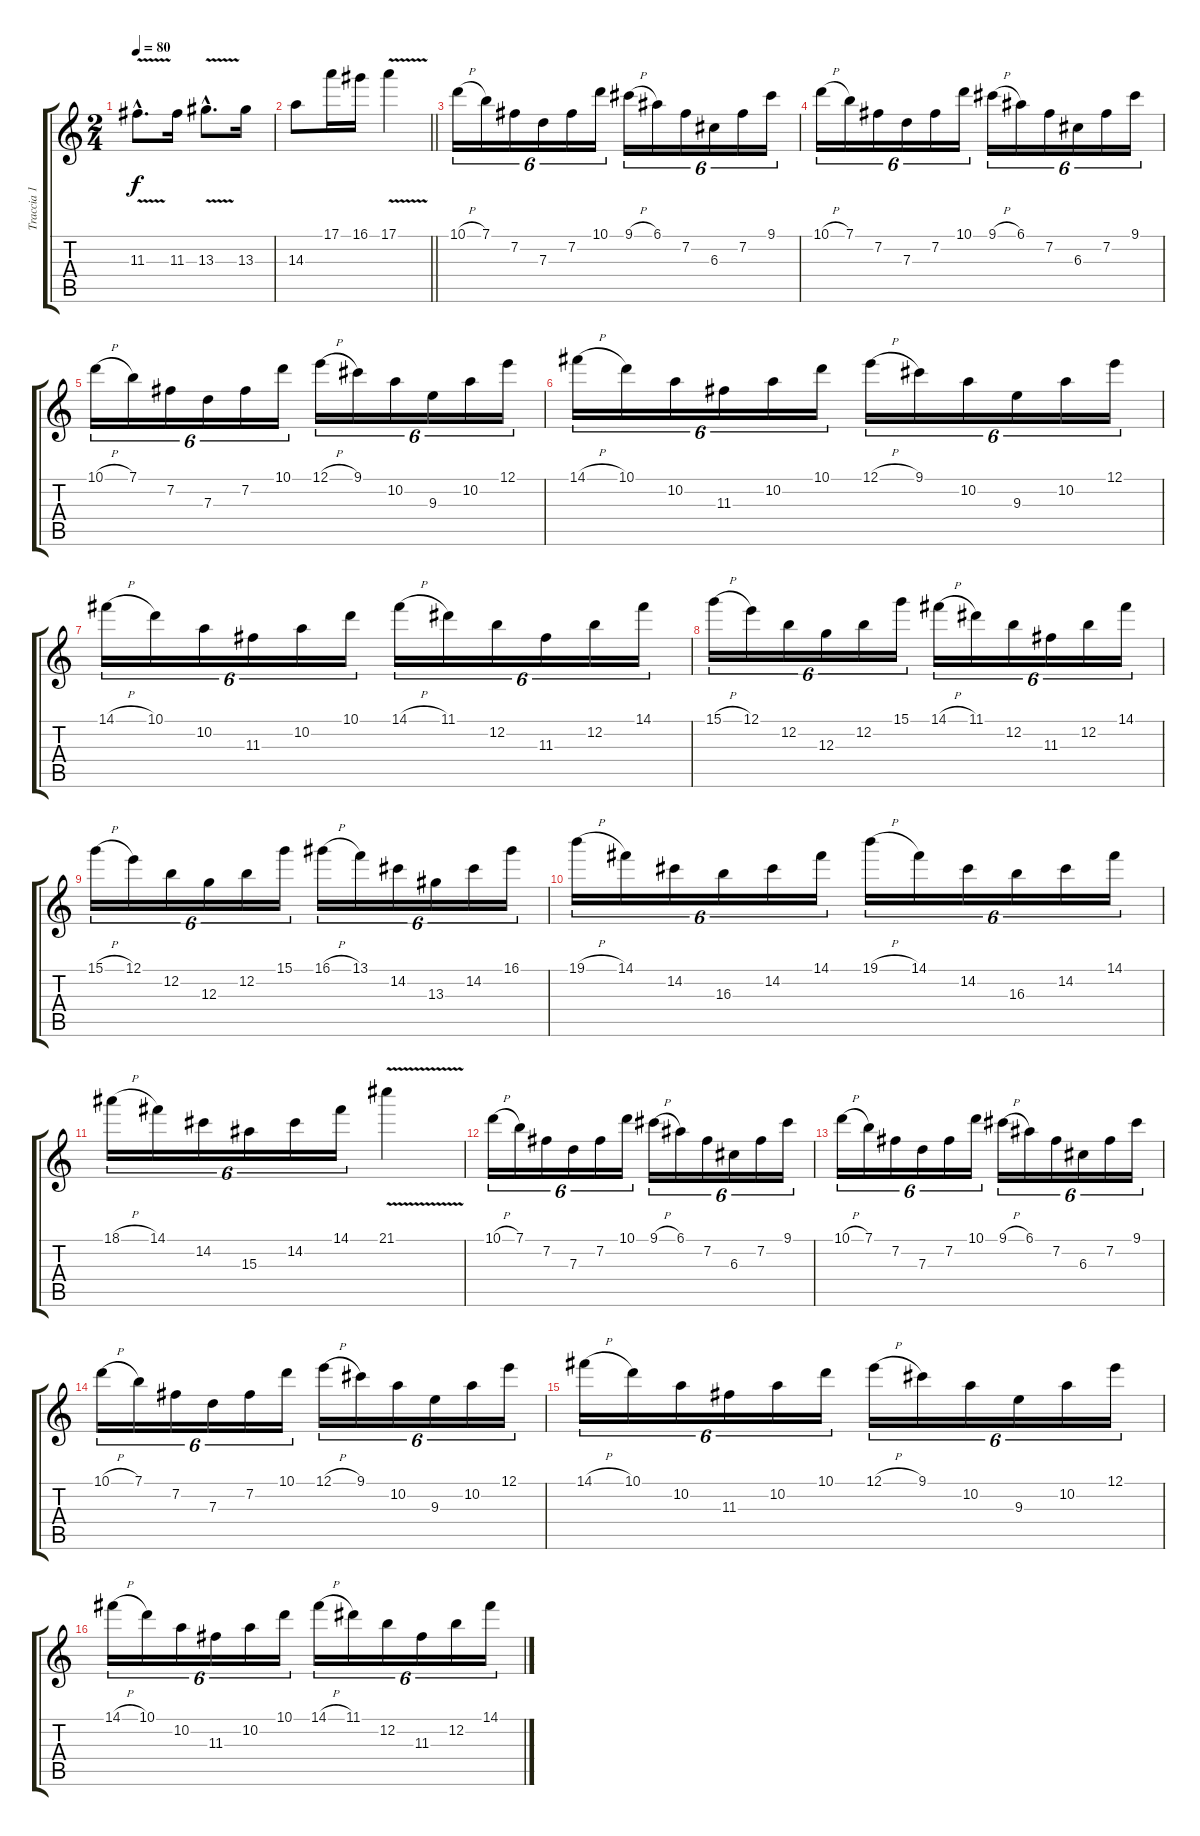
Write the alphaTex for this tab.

\track ("Traccia 1" "Traccia 1") {instrument overdrivenguitar}
\staff {score tabs}
\tuning (E4 B3 G3 D3 A2 E2) {hide}
\ts (2 4)
\tempo 80
\clef g2
\ks c
11.3{v hac}.8{d dy f} 11.3.16 13.3{v hac}.8{d} 13.3.16 |
\barLineRight lightlight
14.3.8 17.1.16 16.1.16 17.1{v}.4 |
10.1{h}.16{tu (6 4)} 7.1.16{tu (6 4)} 7.2.16{tu (6 4)} 7.3.16{tu (6 4)} 7.2.16{tu (6 4)} 10.1.16{tu (6 4)} 9.1{h}.16{tu (6 4)} 6.1.16{tu (6 4)} 7.2.16{tu (6 4)} 6.3.16{tu (6 4)} 7.2.16{tu (6 4)} 9.1.16{tu (6 4)} |
10.1{h}.16{tu (6 4)} 7.1.16{tu (6 4)} 7.2.16{tu (6 4)} 7.3.16{tu (6 4)} 7.2.16{tu (6 4)} 10.1.16{tu (6 4)} 9.1{h}.16{tu (6 4)} 6.1.16{tu (6 4)} 7.2.16{tu (6 4)} 6.3.16{tu (6 4)} 7.2.16{tu (6 4)} 9.1.16{tu (6 4)} |
10.1{h}.16{tu (6 4)} 7.1.16{tu (6 4)} 7.2.16{tu (6 4)} 7.3.16{tu (6 4)} 7.2.16{tu (6 4)} 10.1.16{tu (6 4)} 12.1{h}.16{tu (6 4)} 9.1.16{tu (6 4)} 10.2.16{tu (6 4)} 9.3.16{tu (6 4)} 10.2.16{tu (6 4)} 12.1.16{tu (6 4)} |
14.1{h}.16{tu (6 4)} 10.1.16{tu (6 4)} 10.2.16{tu (6 4)} 11.3.16{tu (6 4)} 10.2.16{tu (6 4)} 10.1.16{tu (6 4)} 12.1{h}.16{tu (6 4)} 9.1.16{tu (6 4)} 10.2.16{tu (6 4)} 9.3.16{tu (6 4)} 10.2.16{tu (6 4)} 12.1.16{tu (6 4)} |
14.1{h}.16{tu (6 4)} 10.1.16{tu (6 4)} 10.2.16{tu (6 4)} 11.3.16{tu (6 4)} 10.2.16{tu (6 4)} 10.1.16{tu (6 4)} 14.1{h}.16{tu (6 4)} 11.1.16{tu (6 4)} 12.2.16{tu (6 4)} 11.3.16{tu (6 4)} 12.2.16{tu (6 4)} 14.1.16{tu (6 4)} |
15.1{h}.16{tu (6 4)} 12.1.16{tu (6 4)} 12.2.16{tu (6 4)} 12.3.16{tu (6 4)} 12.2.16{tu (6 4)} 15.1.16{tu (6 4)} 14.1{h}.16{tu (6 4)} 11.1.16{tu (6 4)} 12.2.16{tu (6 4)} 11.3.16{tu (6 4)} 12.2.16{tu (6 4)} 14.1.16{tu (6 4)} |
15.1{h}.16{tu (6 4)} 12.1.16{tu (6 4)} 12.2.16{tu (6 4)} 12.3.16{tu (6 4)} 12.2.16{tu (6 4)} 15.1.16{tu (6 4)} 16.1{h}.16{tu (6 4)} 13.1.16{tu (6 4)} 14.2.16{tu (6 4)} 13.3.16{tu (6 4)} 14.2.16{tu (6 4)} 16.1.16{tu (6 4)} |
19.1{h}.16{tu (6 4)} 14.1.16{tu (6 4)} 14.2.16{tu (6 4)} 16.3.16{tu (6 4)} 14.2.16{tu (6 4)} 14.1.16{tu (6 4)} 19.1{h}.16{tu (6 4)} 14.1.16{tu (6 4)} 14.2.16{tu (6 4)} 16.3.16{tu (6 4)} 14.2.16{tu (6 4)} 14.1.16{tu (6 4)} |
18.1{h}.16{tu (6 4)} 14.1.16{tu (6 4)} 14.2.16{tu (6 4)} 15.3.16{tu (6 4)} 14.2.16{tu (6 4)} 14.1.16{tu (6 4)} 21.1{v}.4 |
10.1{h}.16{tu (6 4)} 7.1.16{tu (6 4)} 7.2.16{tu (6 4)} 7.3.16{tu (6 4)} 7.2.16{tu (6 4)} 10.1.16{tu (6 4)} 9.1{h}.16{tu (6 4)} 6.1.16{tu (6 4)} 7.2.16{tu (6 4)} 6.3.16{tu (6 4)} 7.2.16{tu (6 4)} 9.1.16{tu (6 4)} |
10.1{h}.16{tu (6 4)} 7.1.16{tu (6 4)} 7.2.16{tu (6 4)} 7.3.16{tu (6 4)} 7.2.16{tu (6 4)} 10.1.16{tu (6 4)} 9.1{h}.16{tu (6 4)} 6.1.16{tu (6 4)} 7.2.16{tu (6 4)} 6.3.16{tu (6 4)} 7.2.16{tu (6 4)} 9.1.16{tu (6 4)} |
10.1{h}.16{tu (6 4)} 7.1.16{tu (6 4)} 7.2.16{tu (6 4)} 7.3.16{tu (6 4)} 7.2.16{tu (6 4)} 10.1.16{tu (6 4)} 12.1{h}.16{tu (6 4)} 9.1.16{tu (6 4)} 10.2.16{tu (6 4)} 9.3.16{tu (6 4)} 10.2.16{tu (6 4)} 12.1.16{tu (6 4)} |
14.1{h}.16{tu (6 4)} 10.1.16{tu (6 4)} 10.2.16{tu (6 4)} 11.3.16{tu (6 4)} 10.2.16{tu (6 4)} 10.1.16{tu (6 4)} 12.1{h}.16{tu (6 4)} 9.1.16{tu (6 4)} 10.2.16{tu (6 4)} 9.3.16{tu (6 4)} 10.2.16{tu (6 4)} 12.1.16{tu (6 4)} |
14.1{h}.16{tu (6 4)} 10.1.16{tu (6 4)} 10.2.16{tu (6 4)} 11.3.16{tu (6 4)} 10.2.16{tu (6 4)} 10.1.16{tu (6 4)} 14.1{h}.16{tu (6 4)} 11.1.16{tu (6 4)} 12.2.16{tu (6 4)} 11.3.16{tu (6 4)} 12.2.16{tu (6 4)} 14.1.16{tu (6 4)}
